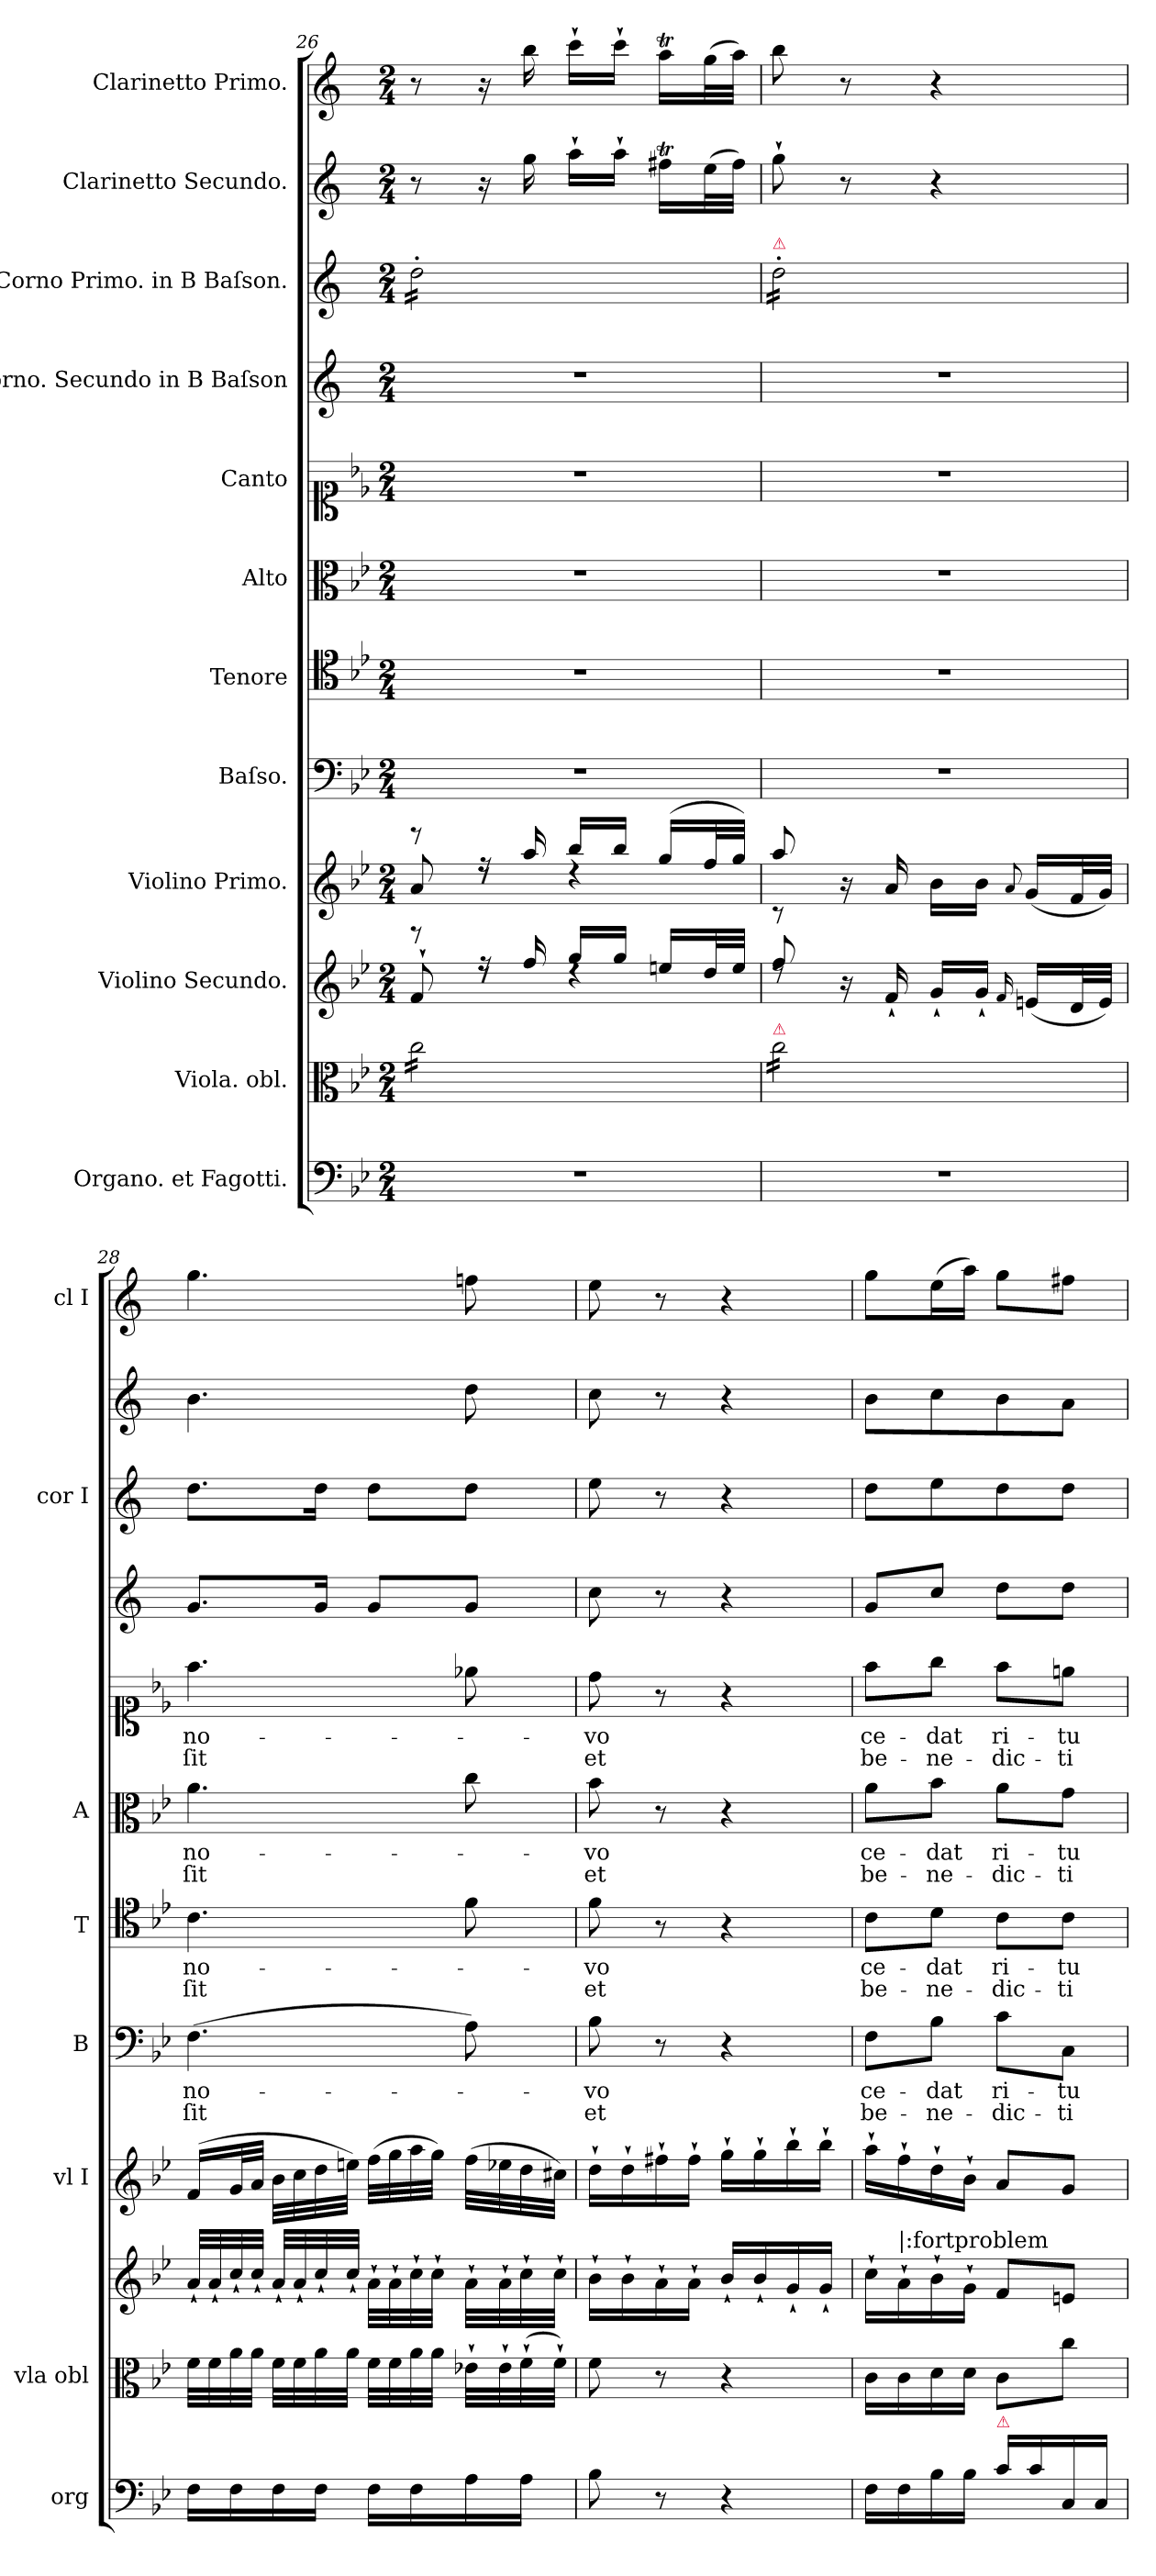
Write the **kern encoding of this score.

**kern	**dynam	**kern	**dynam	**kern	**dynam	**kern	**dynam	**kern	**text	**text	**kern	**text	**text	**kern	**text	**text	**kern	**text	**text	**kern	**kern	**dynam	**kern	**dynam	**kern	**dynam
*part12	*part12	*part11	*part11	*part10	*part10	*part9	*part9	*part8	*part8	*part8	*part7	*part7	*part7	*part6	*part6	*part6	*part5	*part5	*part5	*part4	*part3	*part3	*part2	*part2	*part1	*part1
*staff12	*staff12	*staff11	*staff11	*staff10	*staff10	*staff9	*staff9	*staff8	*staff8	*staff8	*staff7	*staff7	*staff7	*staff6	*staff6	*staff6	*staff5	*staff5	*staff5	*staff4	*staff3	*staff3	*staff2	*staff2	*staff1	*staff1
*I"Organo. et Fagotti.	*	*I"Viola. obl.	*	*I"Violino Secundo.	*	*I"Violino Primo.	*	*I"Baſso.	*	*	*I"Tenore	*	*	*I"Alto	*	*	*I"Canto	*	*	*I"Corno. Secundo in B Baſson	*I"Corno Primo. in B Baſson.	*	*I"Clarinetto Secundo.	*	*I"Clarinetto Primo.	*
*I'org	*	*I'vla obl	*	*	*	*I'vl I	*	*I'B	*	*	*I'T	*	*	*I'A	*	*	*	*	*	*	*I'cor I	*	*	*	*I'cl I	*
*clefF4	*	*clefC3	*	*clefG2	*	*clefG2	*	*clefF4	*	*	*clefC4	*	*	*clefC3	*	*	*clefC1	*	*	*clefG2	*clefG2	*	*clefG2	*	*clefG2	*
*	*	*	*	*	*	*	*	*	*	*	*	*	*	*	*	*	*	*	*	*ITrd1c2	*ITrd1c2	*	*ITrd1c2	*	*ITrd1c2	*
*k[b-e-]	*	*k[b-e-]	*	*k[b-e-]	*	*k[b-e-]	*	*k[b-e-]	*	*	*k[b-e-]	*	*	*k[b-e-]	*	*	*k[b-e-]	*	*	*k[b-e-]	*k[b-e-]	*	*k[b-e-]	*	*k[b-e-]	*
*B-:	*	*B-:	*	*B-:	*	*B-:	*	*B-:	*	*	*B-:	*	*	*B-:	*	*	*B-:	*	*	*B-:	*B-:	*	*B-:	*	*B-:	*
*M2/4	*	*M2/4	*	*M2/4	*	*M2/4	*	*M2/4	*	*	*M2/4	*	*	*M2/4	*	*	*M2/4	*	*	*M2/4	*M2/4	*	*M2/4	*	*M2/4	*
=26	=26	=26	=26	=26	=26	=26	=26	=26	=26	=26	=26	=26	=26	=26	=26	=26	=26	=26	=26	=26	=26	=26	=26	=26	=26	=26
*	*	*	*	*^	*	*^	*	*	*	*	*	*	*	*	*	*	*	*	*	*	*	*	*	*	*	*
!	!	!	!	!	!	!	!	!	!	!	!	!	!	!	!	!	!	!	!	!	!	!	!LO:TX:a:color=crimson:t=⚠	!	!	!	!	!
!	!	!LO:TX:a:color=crimson:t=⚠	!	!	!	!	!	!	!	!	!	!	!	!	!	!	!	!	!	!	!	!	!	!	!	!	!	!
*	*	*tremolo	*	*	*	*	*	*	*	*	*	*	*	*	*	*	*	*	*	*	*	*	*	*	*	*	*	*
*	*	*	*	*	*	*	*	*	*	*	*	*	*	*	*	*	*	*	*	*	*	*	*tremolo	*	*	*	*	*
2r	.	16cc\LL	.	8f`</	8reee	.	8a/	8reee	.	2r	.	.	2r	.	.	2r	.	.	2r	.	.	2r	16cc'\LL	.	8r	.	8r	.
.	.	16cc\	.	.	.	.	.	.	.	.	.	.	.	.	.	.	.	.	.	.	.	.	16cc'\	.	.	.	.	.
.	.	16cc\	.	16r	8rdd	.	16r	8rdd	.	.	.	.	.	.	.	.	.	.	.	.	.	.	16cc'\	.	16r	.	16r	.
.	.	16cc\	.	16ff/	.	.	16aa/	.	.	.	.	.	.	.	.	.	.	.	.	.	.	.	16cc'\	.	16ff\	.	16aa\	.
.	.	16cc\	.	16gg/LL	4rdd	.	16bb-/LL	4rdd	.	.	.	.	.	.	.	.	.	.	.	.	.	.	16cc'\	.	16gg`\LL	.	16bb-`\LL	.
.	.	16cc\	.	16gg/JJ	.	.	16bb-/JJ	.	.	.	.	.	.	.	.	.	.	.	.	.	.	.	16cc'\	.	16gg`\JJ	.	16bb-`\JJ	.
.	.	16cc\	.	16een/LL	.	.	(<16gg/LL	.	.	.	.	.	.	.	.	.	.	.	.	.	.	.	16cc'\	.	16eent\LL	.	16ggT\LL	.
.	.	16cc\JJ	.	32dd/L	.	.	32ff/L	.	.	.	.	.	.	.	.	.	.	.	.	.	.	.	16cc'\JJ	.	(32dd\L	.	(32ff\L	.
.	.	.	.	32ee/JJJ	.	.	32gg/JJJ)	.	.	.	.	.	.	.	.	.	.	.	.	.	.	.	.	.	32ee\JJJ)	.	32gg\JJJ)	.
=27	=27	=27	=27	=27	=27	=27	=27	=27	=27	=27	=27	=27	=27	=27	=27	=27	=27	=27	=27	=27	=27	=27	=27	=27	=27	=27	=27	=27
!	!	!	!	!	!	!	!	!	!	!	!	!	!	!	!	!	!	!	!	!	!	!	!LO:TX:a:color=crimson:t=⚠	!	!	!	!	!
!	!	!LO:TX:a:color=crimson:t=⚠	!	!	!	!	!	!	!	!	!	!	!	!	!	!	!	!	!	!	!	!	!	!	!	!	!	!
2r	.	16cc\LL	.	8ff/	8rdd	.	8rc	8aa/	.	2r	.	.	2r	.	.	2r	.	.	2r	.	.	2r	16cc'\LL	.	8ff`\	.	8aa\	.
.	.	16cc\	.	.	.	.	.	.	.	.	.	.	.	.	.	.	.	.	.	.	.	.	16cc'\	.	.	.	.	.
.	.	16cc\	.	16r	8rddyy	.	16r	8ryy	.	.	.	.	.	.	.	.	.	.	.	.	.	.	16cc'\	.	8r	.	8r	.
!	!	!	!	!	!	!	!	!	!LO:DY:b	!	!	!	!	!	!	!	!	!	!	!	!	!	!	!	!	!	!	!
.	.	16cc\	.	16f`</	.	.	16a/	.	pia	.	.	.	.	.	.	.	.	.	.	.	.	.	16cc'\	.	.	.	.	.
.	.	16cc\	.	16g`</LL	4rddyy	.	16b-\LL	4ryy	.	.	.	.	.	.	.	.	.	.	.	.	.	.	16cc'\	.	4r	.	4r	.
.	.	16cc\	.	16g`</JJ	.	.	16b-\JJ	.	.	.	.	.	.	.	.	.	.	.	.	.	.	.	16cc'\	.	.	.	.	.
.	.	.	.	16qqf/	.	.	8qqa/	.	.	.	.	.	.	.	.	.	.	.	.	.	.	.	.	.	.	.	.	.
.	.	16cc\	.	(16en/LL	.	.	(16g/LL	.	.	.	.	.	.	.	.	.	.	.	.	.	.	.	16cc'\	.	.	.	.	.
.	.	16cc\JJ	.	32d/L	.	.	32f/L	.	.	.	.	.	.	.	.	.	.	.	.	.	.	.	16cc'\JJ	.	.	.	.	.
*	*	*	*	*	*	*	*	*	*	*	*	*	*	*	*	*	*	*	*	*	*	*	*Xtremolo	*	*	*	*	*
*	*	*Xtremolo	*	*	*	*	*	*	*	*	*	*	*	*	*	*	*	*	*	*	*	*	*	*	*	*	*	*
.	.	.	.	32e/JJJ)	.	.	32g/JJJ)	.	.	.	.	.	.	.	.	.	.	.	.	.	.	.	.	.	.	.	.	.
*	*	*	*	*v	*v	*	*	*	*	*	*	*	*	*	*	*	*	*	*	*	*	*	*	*	*	*	*	*
*	*	*	*	*	*	*v	*v	*	*	*	*	*	*	*	*	*	*	*	*	*	*	*	*	*	*	*	*
=28	=28	=28	=28	=28	=28	=28	=28	=28	=28	=28	=28	=28	=28	=28	=28	=28	=28	=28	=28	=28	=28	=28	=28	=28	=28	=28
!	!LO:DY:b	!	!LO:DY:b	!	!LO:DY:b	!	!LO:DY:b	!	!	!	!	!	!	!	!	!	!	!	!	!	!	!LO:DY:b	!	!LO:DY:b	!	!LO:DY:b
16F\LL	forto	32f\LLL	fort	32a`/LLL	forto	(16f/LL	forto	(4.F\	no-	ſit	4.c\	no-	ſit	4.a\	no-	ſit	4.ff\	no-	ſit	8.f/L	8.cc\L	fort	4.a\	fort	4.ff\	fort
.	.	32f\	.	32a`/	.	.	.	.	.	.	.	.	.	.	.	.	.	.	.	.	.	.	.	.	.	.
16F\	.	32a\	.	32cc`/	.	32g/L	.	.	.	.	.	.	.	.	.	.	.	.	.	.	.	.	.	.	.	.
.	.	32a\JJJ	.	32cc`/JJJ	.	32a/JJJ	.	.	.	.	.	.	.	.	.	.	.	.	.	.	.	.	.	.	.	.
16F\	.	32f\LLL	.	32a`/LLL	.	32b-\LLL	.	.	.	.	.	.	.	.	.	.	.	.	.	.	.	.	.	.	.	.
.	.	32f\	.	32a`/	.	32cc\	.	.	.	.	.	.	.	.	.	.	.	.	.	.	.	.	.	.	.	.
16F\JJ	.	32a\	.	32cc`/	.	32dd\	.	.	.	.	.	.	.	.	.	.	.	.	.	16f/Jk	16cc\Jk	.	.	.	.	.
.	.	32a\JJJ	.	32cc`/JJJ	.	32een\JJJ)	.	.	.	.	.	.	.	.	.	.	.	.	.	.	.	.	.	.	.	.
16F\LL	.	32f\LLL	.	32a`\LLL	.	(32ff\LLL	.	.	.	.	.	.	.	.	.	.	.	.	.	8f/L	8cc\L	.	.	.	.	.
.	.	32f\	.	32a`\	.	32gg\	.	.	.	.	.	.	.	.	.	.	.	.	.	.	.	.	.	.	.	.
16F\	.	32a\	.	32cc`\	.	32aa\	.	.	.	.	.	.	.	.	.	.	.	.	.	.	.	.	.	.	.	.
.	.	32a\JJJ	.	32cc`\JJJ	.	32gg\JJJ)	.	.	.	.	.	.	.	.	.	.	.	.	.	.	.	.	.	.	.	.
16A\	.	32e-X`\LLL	.	32a`\LLL	.	(32ff\LLL	.	8A\)	.	.	8f\	.	.	8cc\	.	.	8ee-X\	.	.	8f/J	8cc\J	.	8cc\	.	8ee-X\	.
.	.	32e-`\	.	32a`\	.	32ee-X\	.	.	.	.	.	.	.	.	.	.	.	.	.	.	.	.	.	.	.	.
16A\JJ	.	(32f`\	.	32cc`\	.	32dd\	.	.	.	.	.	.	.	.	.	.	.	.	.	.	.	.	.	.	.	.
.	.	32f`\JJJ)	.	32cc`\JJJ	.	32cc#X\JJJ)	.	.	.	.	.	.	.	.	.	.	.	.	.	.	.	.	.	.	.	.
=29	=29	=29	=29	=29	=29	=29	=29	=29	=29	=29	=29	=29	=29	=29	=29	=29	=29	=29	=29	=29	=29	=29	=29	=29	=29	=29
!	!	!	!	!	!LO:DY:b	!	!LO:DY:b	!	!	!	!	!	!	!	!	!	!	!	!	!	!	!	!	!	!	!
8B-\	.	8f\	.	16b-`\LL	pia	16dd`\LL	pia	8B-\	-vo	et	8f\	-vo	et	8b-\	-vo	et	8dd\	-vo	et	8b-\	8dd\	.	8b-\	.	8dd\	.
.	.	.	.	16b-`\	.	16dd`\	.	.	.	.	.	.	.	.	.	.	.	.	.	.	.	.	.	.	.	.
8r	.	8r	.	16a`\	.	16ff#X`\	.	8r	.	.	8r	.	.	8r	.	.	8r	.	.	8r	8r	.	8r	.	8r	.
.	.	.	.	16a`\JJ	.	16ff#`\JJ	.	.	.	.	.	.	.	.	.	.	.	.	.	.	.	.	.	.	.	.
4r	.	4r	.	16b-`/LL	.	16gg`\LL	.	4r	.	.	4r	.	.	4r	.	.	4r	.	.	4r	4r	.	4r	.	4r	.
.	.	.	.	16b-`/	.	16gg`\	.	.	.	.	.	.	.	.	.	.	.	.	.	.	.	.	.	.	.	.
.	.	.	.	16g`/	.	16bb-`\	.	.	.	.	.	.	.	.	.	.	.	.	.	.	.	.	.	.	.	.
.	.	.	.	16g`/JJ	.	16bb-`\JJ	.	.	.	.	.	.	.	.	.	.	.	.	.	.	.	.	.	.	.	.
=30	=30	=30	=30	=30	=30	=30	=30	=30	=30	=30	=30	=30	=30	=30	=30	=30	=30	=30	=30	=30	=30	=30	=30	=30	=30	=30
!	!	!	!	!	!LO:DY:b	!	!LO:DY:b	!	!	!	!	!	!	!	!	!	!	!	!	!	!	!	!	!	!	!
16F\LL	.	16c\LL	.	16cc`\LL	fort	16aa`\LL	fort	8F\L	ce-	be-	8c\L	ce-	be-	8a\L	ce-	be-	8ff\L	ce-	be-	8f/L	8cc\L	.	8a\L	.	8ff\L	.
!	!	!	!	!LO:TX:a:t=|&colon;fortproblem	!	!	!	!	!	!	!	!	!	!	!	!	!	!	!	!	!	!	!	!	!	!
16F\	.	16c\	.	16a`\	.	16ff`\	.	.	.	.	.	.	.	.	.	.	.	.	.	.	.	.	.	.	.	.
16B-\	.	16d\	.	16b-`\	.	16dd`\	.	8B-\J	-dat	-ne-	8d\J	-dat	-ne-	8b-\J	-dat	-ne-	8gg\J	-dat	-ne-	8b-/J	8dd\	.	8b-\	.	(16dd\L	.
16B-\JJ	.	16d\JJ	.	16g`\JJ	.	16b-`\JJ	.	.	.	.	.	.	.	.	.	.	.	.	.	.	.	.	.	.	16gg\JJ)	.
!LO:TX:a:color=crimson:t=⚠	!	!	!	!	!	!	!	!	!	!	!	!	!	!	!	!	!	!	!	!	!	!	!	!	!	!
16c\LL	.	8c\L	.	8f/L	.	8a/L	.	8c\L	ri-	-dic-	8c\L	ri-	-dic-	8a\L	ri-	-dic-	8ff\L	ri-	-dic-	8cc\L	8cc\	.	8a\	.	8ff\L	.
16c\	.	.	.	.	.	.	.	.	.	.	.	.	.	.	.	.	.	.	.	.	.	.	.	.	.	.
16C/	.	8cc\J	.	8en/J	.	8g/J	.	8C\J	-tu-	-ti-	8c\J	-tu-	-ti-	8g\J	-tu-	-ti-	8een\J	-tu-	-ti-	8cc\J	8cc\J	.	8g\J	.	8een\J	.
16C/JJ	.	.	.	.	.	.	.	.	.	.	.	.	.	.	.	.	.	.	.	.	.	.	.	.	.	.
=	=	=	=	=	=	=	=	=	=	=	=	=	=	=	=	=	=	=	=	=	=	=	=	=	=	=
*-	*-	*-	*-	*-	*-	*-	*-	*-	*-	*-	*-	*-	*-	*-	*-	*-	*-	*-	*-	*-	*-	*-	*-	*-	*-	*-
